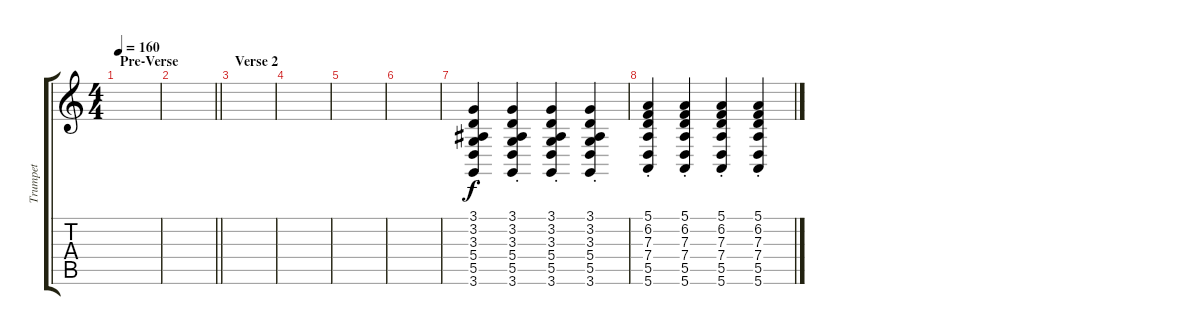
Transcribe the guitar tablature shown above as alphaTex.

\track ("Trumpet" "Trumpet") {instrument synthbrass2}
\staff {score tabs}
\tuning (E4 B3 G3 D3 A2 E2) {hide}
\ts (4 4)
\section ("" "Pre-Verse")
\tempo 160
\clef g2
\ks c
|
\barLineRight lightlight
|
\section ("" "Verse 2")
|
|
|
|
(3.1{st} 3.2{st} 3.3{st} 5.4{st} 5.5{st} 3.6{st}).4{instrument viola} (3.1{st} 3.2{st} 3.3{st} 5.4{st} 5.5{st} 3.6{st}).4 (3.1{st} 3.2{st} 3.3{st} 5.4{st} 5.5{st} 3.6{st}).4 (3.1{st} 3.2{st} 3.3{st} 5.4{st} 5.5{st} 3.6{st}).4 |
(5.1{st} 6.2{st} 7.3{st} 7.4{st} 5.5{st} 5.6{st}).4 (5.1{st} 6.2{st} 7.3{st} 7.4{st} 5.5{st} 5.6{st}).4 (5.1{st} 6.2{st} 7.3{st} 7.4{st} 5.5{st} 5.6{st}).4 (5.1{st} 6.2{st} 7.3{st} 7.4{st} 5.5{st} 5.6{st}).4
